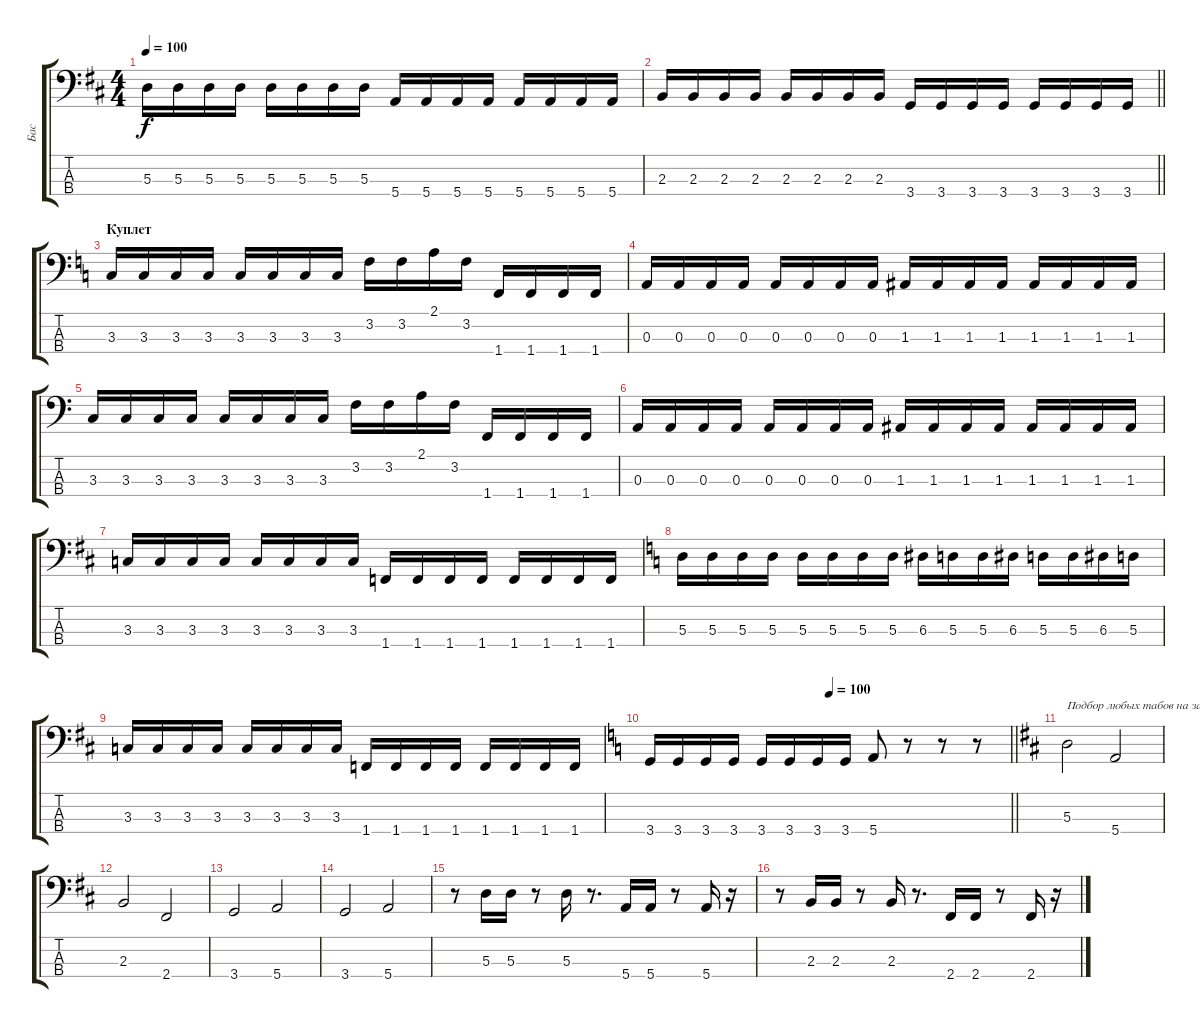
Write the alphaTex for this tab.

\track ("Бас" "Бас") {instrument electricbassfinger}
\staff {score tabs}
\tuning (G2 D2 A1 E1) {hide}
\ts (4 4)
\tempo 100
\clef f4
\ks d
5.3.16{dy f} 5.3.16 5.3.16 5.3.16 5.3.16 5.3.16 5.3.16 5.3.16 5.4.16 5.4.16 5.4.16 5.4.16 5.4.16 5.4.16 5.4.16 5.4.16 |
\barLineRight lightlight
2.3.16 2.3.16 2.3.16 2.3.16 2.3.16 2.3.16 2.3.16 2.3.16 3.4.16 3.4.16 3.4.16 3.4.16 3.4.16 3.4.16 3.4.16 3.4.16 |
\section ("" "Куплет")
\ks c
3.3.16 3.3.16 3.3.16 3.3.16 3.3.16 3.3.16 3.3.16 3.3.16 3.2.16 3.2.16 2.1.16 3.2.16 1.4.16 1.4.16 1.4.16 1.4.16 |
0.3.16 0.3.16 0.3.16 0.3.16 0.3.16 0.3.16 0.3.16 0.3.16 1.3.16 1.3.16 1.3.16 1.3.16 1.3.16 1.3.16 1.3.16 1.3.16 |
3.3.16 3.3.16 3.3.16 3.3.16 3.3.16 3.3.16 3.3.16 3.3.16 3.2.16 3.2.16 2.1.16 3.2.16 1.4.16 1.4.16 1.4.16 1.4.16 |
0.3.16 0.3.16 0.3.16 0.3.16 0.3.16 0.3.16 0.3.16 0.3.16 1.3.16 1.3.16 1.3.16 1.3.16 1.3.16 1.3.16 1.3.16 1.3.16 |
\ks d
3.3.16 3.3.16 3.3.16 3.3.16 3.3.16 3.3.16 3.3.16 3.3.16 1.4.16 1.4.16 1.4.16 1.4.16 1.4.16 1.4.16 1.4.16 1.4.16 |
\ks c
5.3.16 5.3.16 5.3.16 5.3.16 5.3.16 5.3.16 5.3.16 5.3.16 6.3.16 5.3.16 5.3.16 6.3.16 5.3.16 5.3.16 6.3.16 5.3.16 |
\ks d
3.3.16 3.3.16 3.3.16 3.3.16 3.3.16 3.3.16 3.3.16 3.3.16 1.4.16 1.4.16 1.4.16 1.4.16 1.4.16 1.4.16 1.4.16 1.4.16 |
\tempo (100 0.5)
\barLineRight lightlight
\ks c
3.4.16 3.4.16 3.4.16 3.4.16 3.4.16 3.4.16 3.4.16 3.4.16 5.4.8 r.8 r.8 r.8 |
\section ("" "")
\ks d
5.3.2{txt "Подбор любых табов на заказ"} 5.4.2 |
2.3.2 2.4.2 |
3.4.2 5.4.2 |
3.4.2 5.4.2 |
r.8 5.3.16 5.3.16 r.8 5.3.16 r.8{d} 5.4.16 5.4.16 r.8 5.4.16 r.16 |
r.8 2.3.16 2.3.16 r.8 2.3.16 r.8{d} 2.4.16 2.4.16 r.8 2.4.16 r.16
